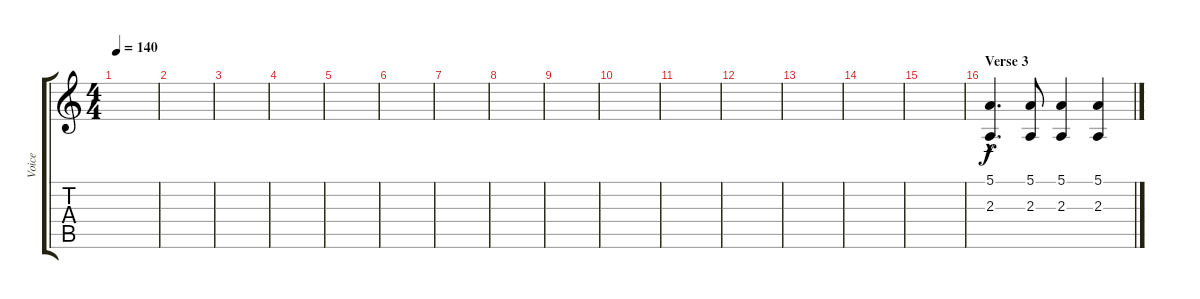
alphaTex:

\track ("Voice" "Voice") {instrument stringensemble1}
\staff {score tabs}
\tuning (E4 B3 G3 D3 A2 E2) {hide}
\ts (4 4)
\tempo 140
\clef g2
\ks c
|
|
|
|
|
|
|
|
|
|
|
|
|
|
|
\section ("" "Verse 3")
(5.1{hac} 2.3{hac}).4{d} (5.1 2.3).8 (5.1 2.3).4 (5.1 2.3).4
